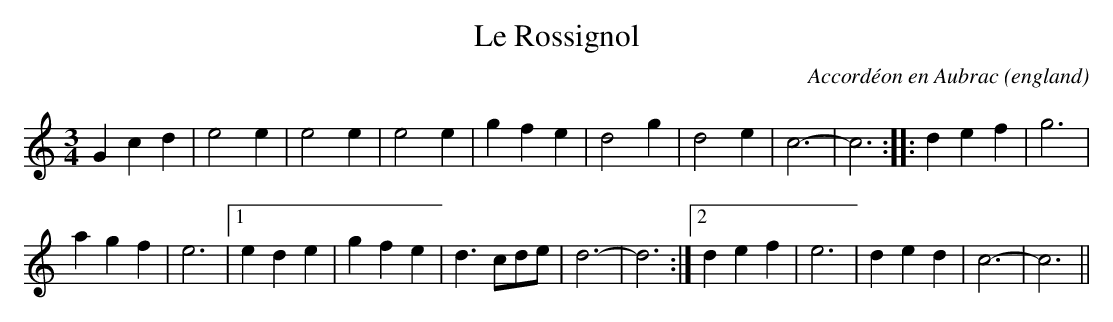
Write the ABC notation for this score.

X:1
T:Le Rossignol
O:england
C:Accordéon en Aubrac
M:3/4
L:1/4
K:C
Gcd|e2e|e2e|e2e|\
gfe|d2g|d2e|c3-|c3:|\
|:def|g3|
agf|e3|1 ede|gfe|\
d>cd/e/|d3-|d3:|2 def|\
e3|ded|c3-|c3||
